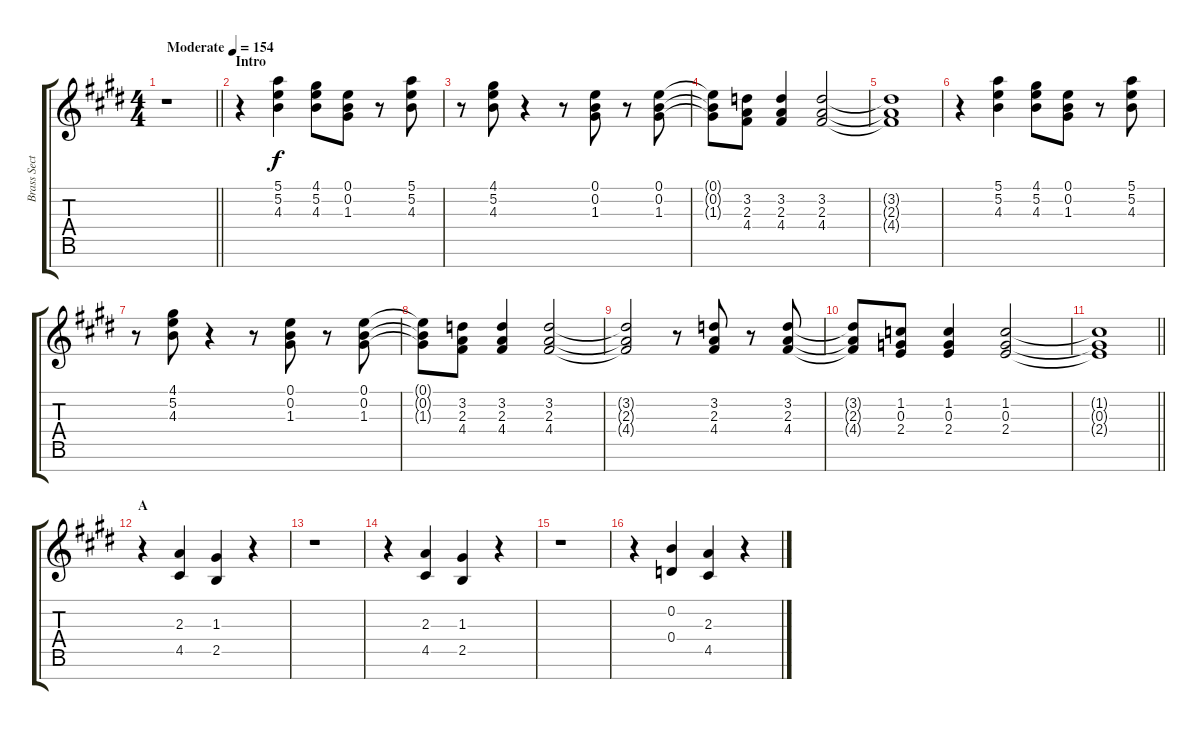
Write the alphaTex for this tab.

\track ("Brass Section" "Brass Sect") {instrument brasssection}
\staff {score tabs}
\tuning (E5 B4 G4 D4 A3 E3 B2) {hide}
\ts (4 4)
\tempo (154 "Moderate")
\clef g2
\barLineRight lightlight
\ks e
r.1{dy f instrument brasssection} |
\section ("" "Intro")
r.4 (5.1 5.2 4.3).4 (4.1 5.2 4.3).8 (0.1 0.2 1.3).8 r.8 (5.1 5.2 4.3).8 |
r.8 (4.1 5.2 4.3).8 r.4 r.8 (0.1 0.2 1.3).8 r.8 (0.1 0.2 1.3).8 |
(0.1{t} 0.2{t} 1.3{t}).8 (3.2 2.3 4.4).8 (3.2 2.3 4.4).4 (3.2 2.3 4.4).2 |
(3.2{t} 2.3{t} 4.4{t}).1 |
r.4 (5.1 5.2 4.3).4 (4.1 5.2 4.3).8 (0.1 0.2 1.3).8 r.8 (5.1 5.2 4.3).8 |
r.8 (4.1 5.2 4.3).8 r.4 r.8 (0.1 0.2 1.3).8 r.8 (0.1 0.2 1.3).8 |
(0.1{t} 0.2{t} 1.3{t}).8 (3.2 2.3 4.4).8 (3.2 2.3 4.4).4 (3.2 2.3 4.4).2 |
(3.2{t} 2.3{t} 4.4{t}).2 r.8 (3.2 2.3 4.4).8 r.8 (3.2 2.3 4.4).8 |
(3.2{t} 2.3{t} 4.4{t}).8 (1.2 0.3 2.4).8 (1.2 0.3 2.4).4 (1.2 0.3 2.4).2 |
\barLineRight lightlight
(1.2{t} 0.3{t} 2.4{t}).1 |
\section ("" "A")
r.4 (2.3 4.5).4 (1.3 2.5).4 r.4 |
r.1 |
r.4 (2.3 4.5).4 (1.3 2.5).4 r.4 |
r.1 |
r.4 (0.2 0.4).4 (2.3 4.5).4 r.4
